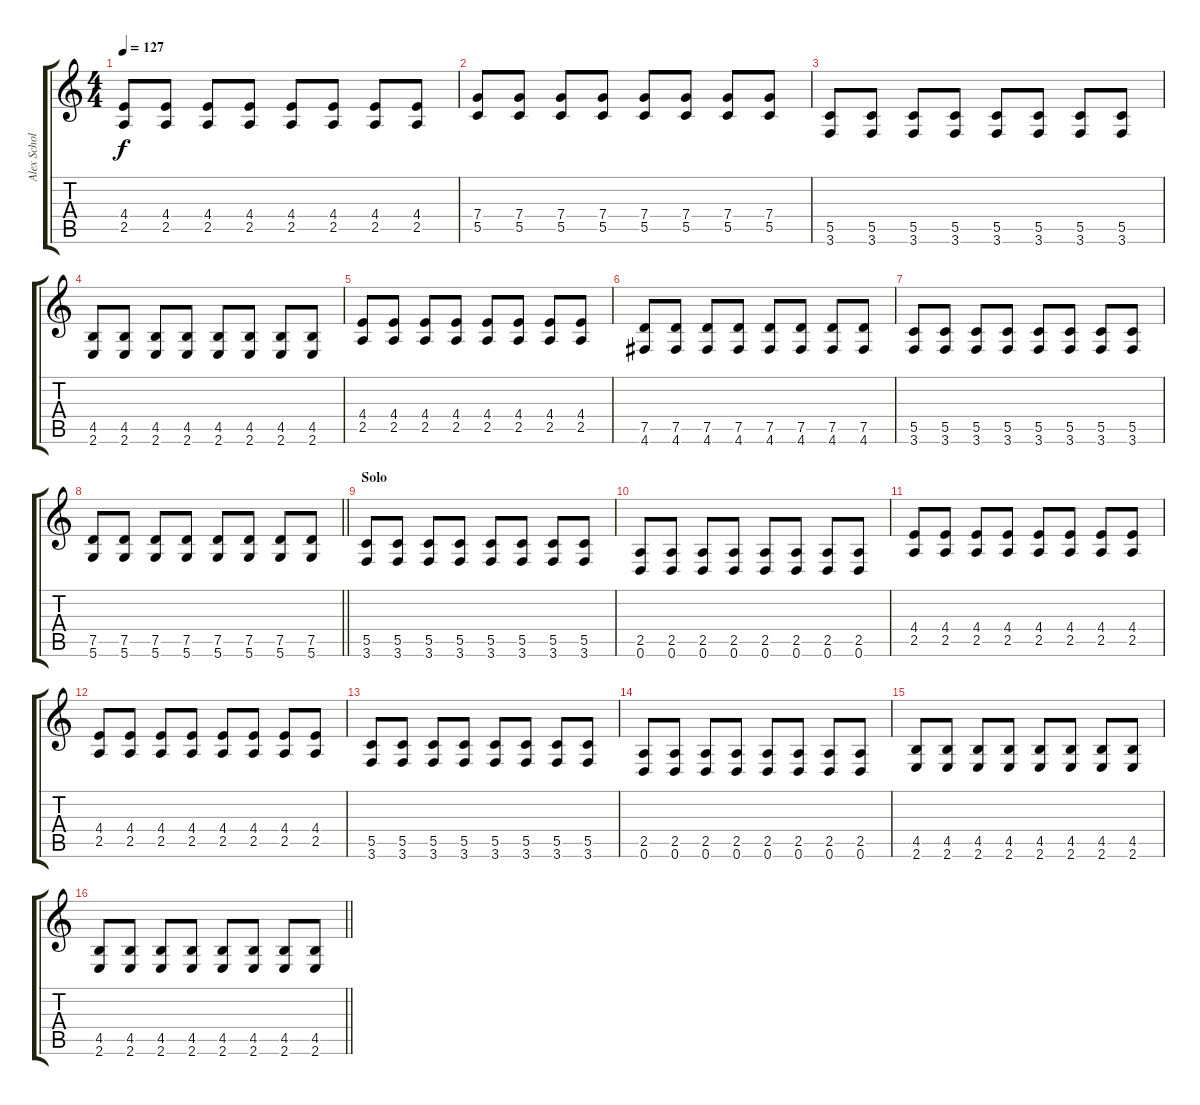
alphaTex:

\track ("Alex Scholpp " "Alex Schol") {instrument overdrivenguitar}
\staff {score tabs}
\tuning (D4 A3 F3 C3 G2 D2) {hide}
\ts (4 4)
\tempo 127
\clef g2
\ks c
(4.4 2.5).8{dy f} (4.4 2.5).8 (4.4 2.5).8 (4.4 2.5).8 (4.4 2.5).8 (4.4 2.5).8 (4.4 2.5).8 (4.4 2.5).8 |
(7.4 5.5).8 (7.4 5.5).8 (7.4 5.5).8 (7.4 5.5).8 (7.4 5.5).8 (7.4 5.5).8 (7.4 5.5).8 (7.4 5.5).8 |
(5.5 3.6).8 (5.5 3.6).8 (5.5 3.6).8 (5.5 3.6).8 (5.5 3.6).8 (5.5 3.6).8 (5.5 3.6).8 (5.5 3.6).8 |
(4.5 2.6).8 (4.5 2.6).8 (4.5 2.6).8 (4.5 2.6).8 (4.5 2.6).8 (4.5 2.6).8 (4.5 2.6).8 (4.5 2.6).8 |
(4.4 2.5).8 (4.4 2.5).8 (4.4 2.5).8 (4.4 2.5).8 (4.4 2.5).8 (4.4 2.5).8 (4.4 2.5).8 (4.4 2.5).8 |
(7.5 4.6).8 (7.5 4.6).8 (7.5 4.6).8 (7.5 4.6).8 (7.5 4.6).8 (7.5 4.6).8 (7.5 4.6).8 (7.5 4.6).8 |
(5.5 3.6).8 (5.5 3.6).8 (5.5 3.6).8 (5.5 3.6).8 (5.5 3.6).8 (5.5 3.6).8 (5.5 3.6).8 (5.5 3.6).8 |
\barLineRight lightlight
(7.5 5.6).8 (7.5 5.6).8 (7.5 5.6).8 (7.5 5.6).8 (7.5 5.6).8 (7.5 5.6).8 (7.5 5.6).8 (7.5 5.6).8 |
\section ("" "Solo")
(5.5 3.6).8 (5.5 3.6).8 (5.5 3.6).8 (5.5 3.6).8 (5.5 3.6).8 (5.5 3.6).8 (5.5 3.6).8 (5.5 3.6).8 |
(2.5 0.6).8 (2.5 0.6).8 (2.5 0.6).8 (2.5 0.6).8 (2.5 0.6).8 (2.5 0.6).8 (2.5 0.6).8 (2.5 0.6).8 |
(4.4 2.5).8 (4.4 2.5).8 (4.4 2.5).8 (4.4 2.5).8 (4.4 2.5).8 (4.4 2.5).8 (4.4 2.5).8 (4.4 2.5).8 |
(4.4 2.5).8 (4.4 2.5).8 (4.4 2.5).8 (4.4 2.5).8 (4.4 2.5).8 (4.4 2.5).8 (4.4 2.5).8 (4.4 2.5).8 |
(5.5 3.6).8 (5.5 3.6).8 (5.5 3.6).8 (5.5 3.6).8 (5.5 3.6).8 (5.5 3.6).8 (5.5 3.6).8 (5.5 3.6).8 |
(2.5 0.6).8 (2.5 0.6).8 (2.5 0.6).8 (2.5 0.6).8 (2.5 0.6).8 (2.5 0.6).8 (2.5 0.6).8 (2.5 0.6).8 |
(4.5 2.6).8 (4.5 2.6).8 (4.5 2.6).8 (4.5 2.6).8 (4.5 2.6).8 (4.5 2.6).8 (4.5 2.6).8 (4.5 2.6).8 |
\barLineRight lightlight
(4.5 2.6).8 (4.5 2.6).8 (4.5 2.6).8 (4.5 2.6).8 (4.5 2.6).8 (4.5 2.6).8 (4.5 2.6).8 (4.5 2.6).8
